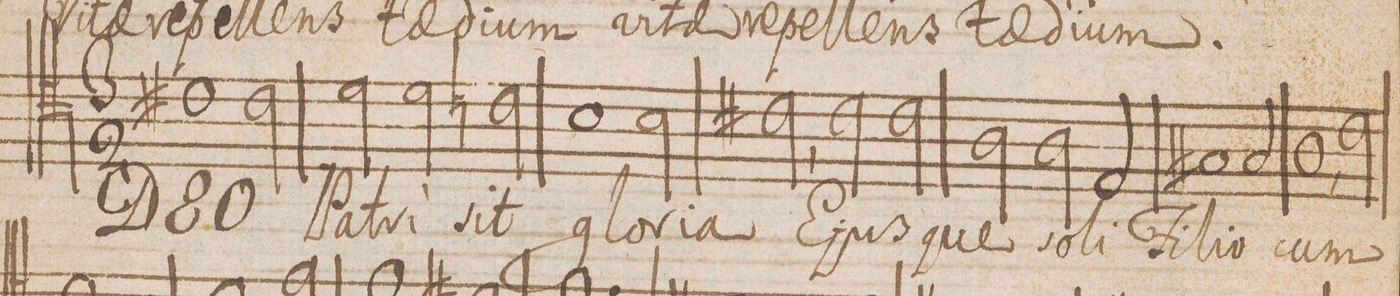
**kern	**text	**text
*I"Tenore	*	*
*clefC4	*	*
*k[]	*	*
*M3/2	*	*
*M3/2	*	*
1c#X	DE-	.
2c#\	-O	.
=38	=38	=38
2d\	Pa-	.
2d\	-tri	.
2cn\	sit	.
=39	=39	=39
1B	glo-	.
2B\	-ri-	.
=40	=40	=40
2c#X,\	-a	.
2c#\	E-	.
2c#\	-jus-	.
=41	=41	=41
2A\	-que	.
2A\	so-	.
2E/	-li	.
=42	=42	=42
1G#X	Fi-	.
2G#/	-li-	.
=43	=43	=43
1A,	-o	.
2c\	cum	.
=44	=44	=44
*-	*-	*-
